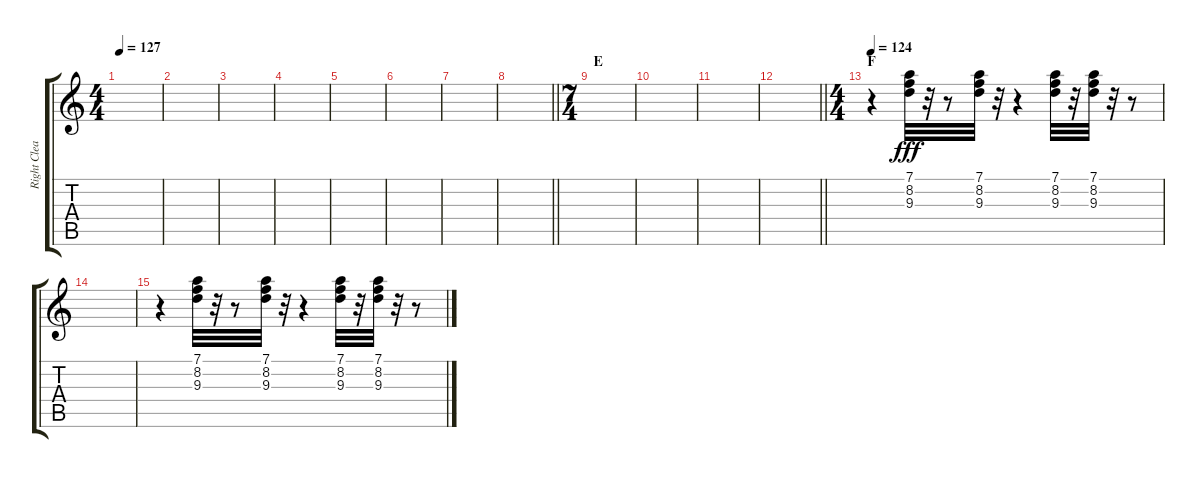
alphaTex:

\track ("Right Clean Guitar" "Right Clea") {instrument electricguitarclean}
\staff {score tabs}
\tuning (D4 A3 F3 C3 G2 D2) {hide}
\ts (4 4)
\tempo 127
\clef g2
\ks c
|
|
|
|
|
|
|
\barLineRight lightlight
|
\ts (7 4)
\section ("" "E")
|
|
|
\barLineRight lightlight
|
\ts (4 4)
\section ("" "F")
\tempo 124
r.4{instrument electricguitarclean} (7.1 8.2 9.3).32{dy fff} r.32 r.8 (7.1 8.2 9.3).32 r.32 r.4 (7.1 8.2 9.3).32 r.32 (7.1 8.2 9.3).32 r.32 r.8 |
|
r.4 (7.1 8.2 9.3).32 r.32 r.8 (7.1 8.2 9.3).32 r.32 r.4 (7.1 8.2 9.3).32 r.32 (7.1 8.2 9.3).32 r.32 r.8
